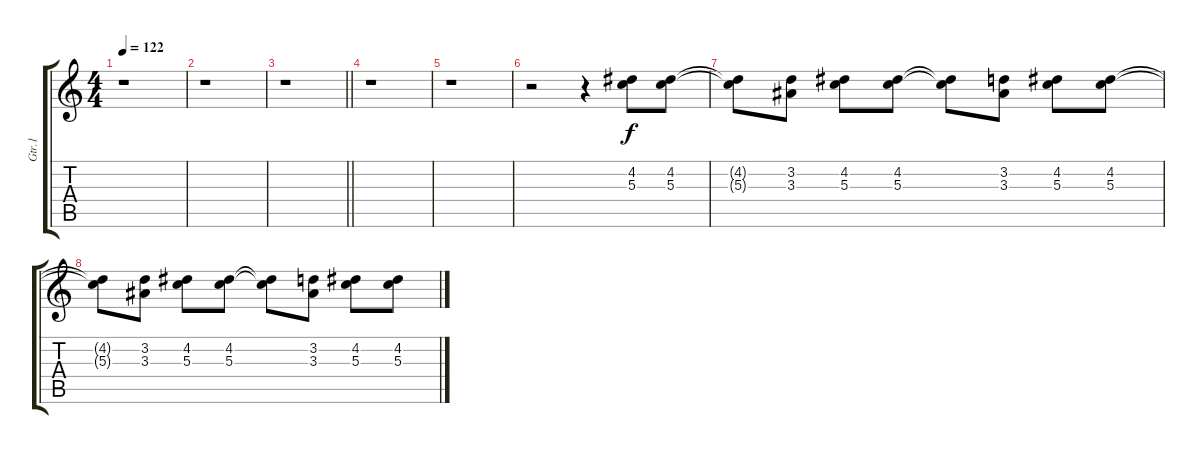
\track ("Gtr.1" "Gtr.1") {instrument overdrivenguitar}
\staff {score tabs}
\tuning (E4 B3 G3 D3 A2 E2) {hide}
\ts (4 4)
\tempo 122
\clef g2
\ks c
r.1{dy mf} |
r.1 |
\barLineRight lightlight
r.1 |
r.1 |
r.1{volume 0} |
r.2 r.4 (4.2 5.3).8{dy f} (4.2 5.3).8 |
(4.2{t} 5.3{t}).8 (3.2 3.3).8 (4.2 5.3).8 (4.2 5.3).8 (4.2{t} 5.3{t}).8 (3.2 3.3).8 (4.2 5.3).8 (4.2 5.3).8 |
(4.2{t} 5.3{t}).8 (3.2 3.3).8 (4.2 5.3).8 (4.2 5.3).8 (4.2{t} 5.3{t}).8 (3.2 3.3).8 (4.2 5.3).8 (4.2 5.3).8
